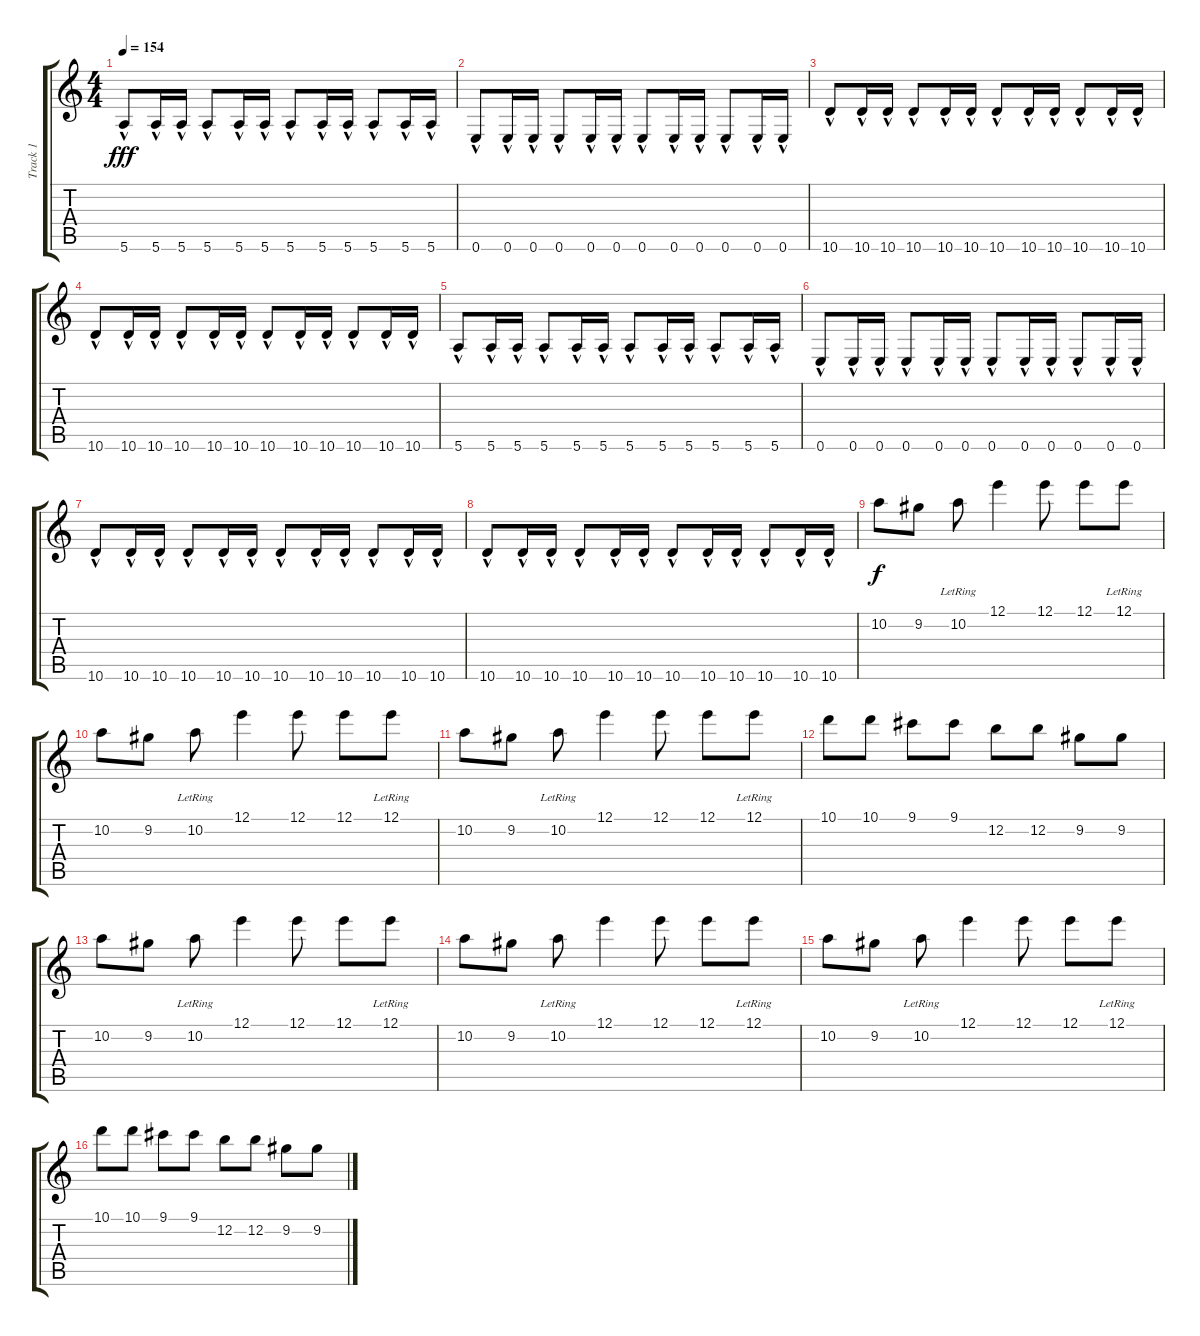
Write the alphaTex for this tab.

\track ("Track 1" "Track 1") {instrument overdrivenguitar}
\staff {score tabs}
\tuning (E4 B3 G3 D3 A2 E2) {hide}
\ts (4 4)
\tempo 154
\clef g2
\ks c
5.6{hac}.8{dy fff} 5.6{hac}.16 5.6{hac}.16 5.6{hac}.8 5.6{hac}.16 5.6{hac}.16 5.6{hac}.8 5.6{hac}.16 5.6{hac}.16 5.6{hac}.8 5.6{hac}.16 5.6{hac}.16 |
0.6{hac}.8 0.6{hac}.16 0.6{hac}.16 0.6{hac}.8 0.6{hac}.16 0.6{hac}.16 0.6{hac}.8 0.6{hac}.16 0.6{hac}.16 0.6{hac}.8 0.6{hac}.16 0.6{hac}.16 |
10.6{hac}.8 10.6{hac}.16 10.6{hac}.16 10.6{hac}.8 10.6{hac}.16 10.6{hac}.16 10.6{hac}.8 10.6{hac}.16 10.6{hac}.16 10.6{hac}.8 10.6{hac}.16 10.6{hac}.16 |
10.6{hac}.8 10.6{hac}.16 10.6{hac}.16 10.6{hac}.8 10.6{hac}.16 10.6{hac}.16 10.6{hac}.8 10.6{hac}.16 10.6{hac}.16 10.6{hac}.8 10.6{hac}.16 10.6{hac}.16 |
5.6{hac}.8 5.6{hac}.16 5.6{hac}.16 5.6{hac}.8 5.6{hac}.16 5.6{hac}.16 5.6{hac}.8 5.6{hac}.16 5.6{hac}.16 5.6{hac}.8 5.6{hac}.16 5.6{hac}.16 |
0.6{hac}.8 0.6{hac}.16 0.6{hac}.16 0.6{hac}.8 0.6{hac}.16 0.6{hac}.16 0.6{hac}.8 0.6{hac}.16 0.6{hac}.16 0.6{hac}.8 0.6{hac}.16 0.6{hac}.16 |
10.6{hac}.8 10.6{hac}.16 10.6{hac}.16 10.6{hac}.8 10.6{hac}.16 10.6{hac}.16 10.6{hac}.8 10.6{hac}.16 10.6{hac}.16 10.6{hac}.8 10.6{hac}.16 10.6{hac}.16 |
10.6{hac}.8 10.6{hac}.16 10.6{hac}.16 10.6{hac}.8 10.6{hac}.16 10.6{hac}.16 10.6{hac}.8 10.6{hac}.16 10.6{hac}.16 10.6{hac}.8 10.6{hac}.16 10.6{hac}.16 |
10.2.8{dy f volume 14 instrument overdrivenguitar} 9.2.8 10.2{lr}.8 12.1.4 12.1.8 12.1.8 12.1{lr}.8 |
10.2.8 9.2.8 10.2{lr}.8 12.1.4 12.1.8 12.1.8 12.1{lr}.8 |
10.2.8 9.2.8 10.2{lr}.8 12.1.4 12.1.8 12.1.8 12.1{lr}.8 |
10.1.8 10.1.8 9.1.8 9.1.8 12.2.8 12.2.8 9.2.8 9.2.8 |
10.2.8 9.2.8 10.2{lr}.8 12.1.4 12.1.8 12.1.8 12.1{lr}.8 |
10.2.8 9.2.8 10.2{lr}.8 12.1.4 12.1.8 12.1.8 12.1{lr}.8 |
10.2.8 9.2.8 10.2{lr}.8 12.1.4 12.1.8 12.1.8 12.1{lr}.8 |
10.1.8 10.1.8 9.1.8 9.1.8 12.2.8 12.2.8 9.2.8 9.2.8
